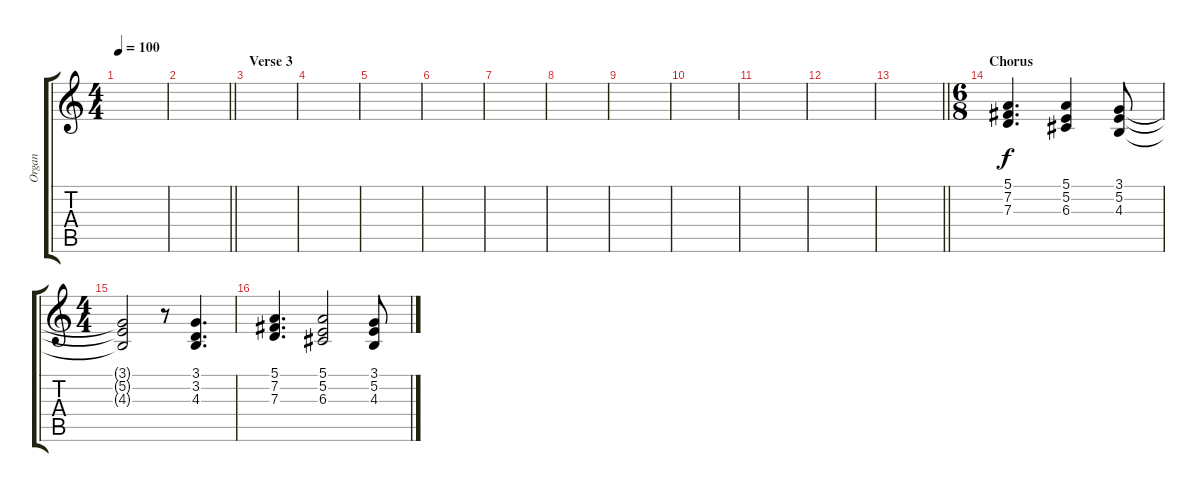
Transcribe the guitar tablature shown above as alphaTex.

\track ("Organ" "Organ") {instrument drawbarorgan}
\staff {score tabs}
\tuning (E4 B3 G3 D3 A2 E2) {hide}
\ts (4 4)
\tempo 100
\clef g2
\ks c
|
\barLineRight lightlight
|
\section ("" "Verse 3")
|
|
|
|
|
|
|
|
|
|
\barLineRight lightlight
|
\ts (6 8)
\section ("" "Chorus")
(5.1 7.2 7.3).4{d} (5.1 5.2 6.3).4 (3.1 5.2 4.3).8 |
\ts (4 4)
(3.1{t} 5.2{t} 4.3{t}).2 r.8 (3.1 3.2 4.3).4{d} |
(5.1 7.2 7.3).4{d} (5.1 5.2 6.3).2 (3.1 5.2 4.3).8
